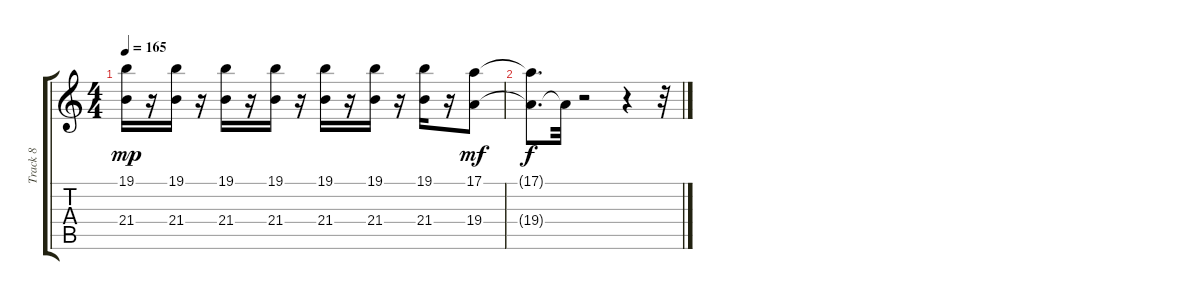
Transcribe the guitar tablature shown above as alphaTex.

\track ("Track 8" "Track 8") {instrument stringensemble1}
\staff {score tabs}
\tuning (E4 B3 G3 D3 A2 E2) {hide}
\ts (4 4)
\tempo 165
\clef g2
\ks c
(19.1 21.4).16{dy mp} r.16 (19.1 21.4).16 r.16 (19.1 21.4).16 r.16 (19.1 21.4).16 r.16 (19.1 21.4).16 r.16 (19.1 21.4).16 r.16 (19.1 21.4).16 r.16 (17.1 19.4).8{dy mf} |
(17.1{t} 19.4{t}).8{d dy f} 19.4{t}.32 r.2 r.4 r.32
